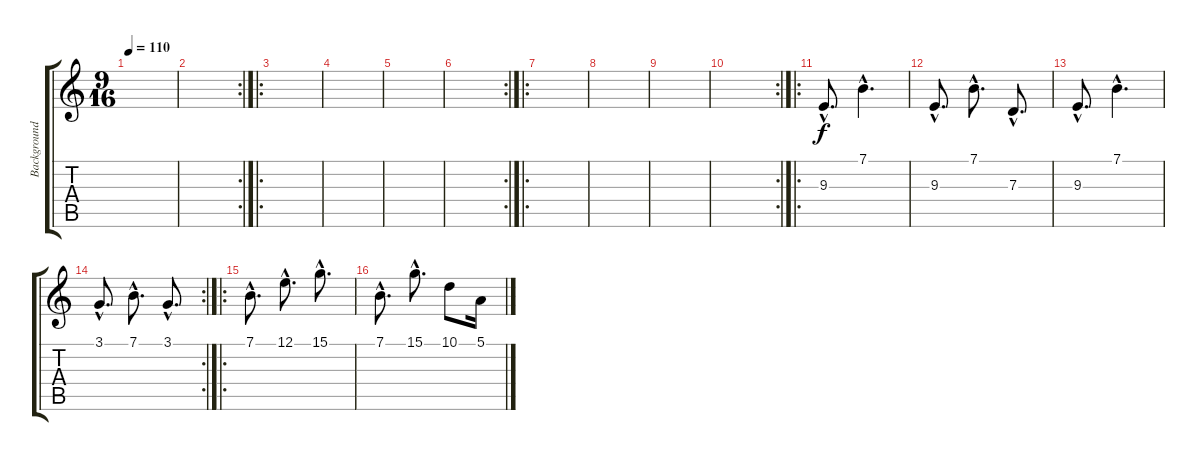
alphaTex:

\track ("Background" "Background") {instrument kalimba}
\staff {score tabs}
\tuning (E4 B3 G3 D3 A2 E2) {hide}
\ts (9 16)
\tempo 110
\clef g2
\ks c
|
\rc 2
|
\ro
|
|
|
\rc 2
|
\ro
|
|
|
\rc 2
|
\ro
9.3{hac}.8{d} 7.1{hac}.4{d} |
9.3{hac}.8{d} 7.1{hac}.8{d} 7.3{hac}.8{d} |
9.3{hac}.8{d} 7.1{hac}.4{d} |
\rc 2
3.1{hac}.8{d} 7.1{hac}.8{d} 3.1{hac}.8{d} |
\ro
7.1{hac}.8{d} 12.1{hac}.8{d} 15.1{hac}.8{d} |
7.1{hac}.8{d} 15.1{hac}.8{d} 10.1.8 5.1.16
